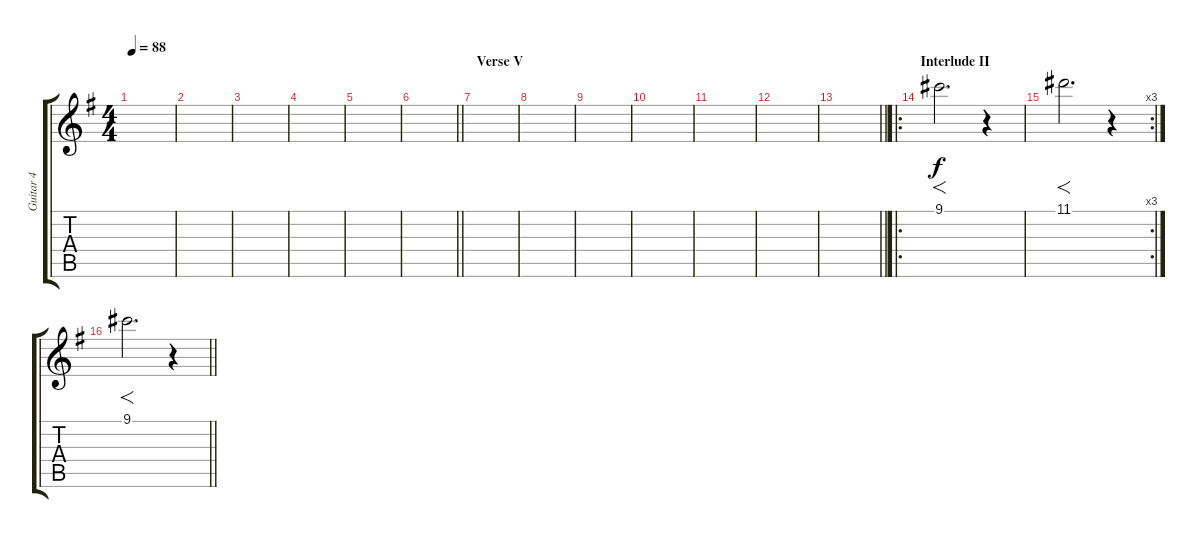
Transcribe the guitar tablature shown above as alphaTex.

\track ("Guitar 4" "Guitar 4") {instrument distortionguitar}
\staff {score tabs}
\tuning (E4 B3 G3 D3 A2 E2) {hide}
\ts (4 4)
\tempo 88
\clef g2
\ks g
|
|
|
|
|
\barLineRight lightlight
|
\section ("" "Verse V")
|
|
|
|
|
|
\barLineRight lightlight
|
\ro
\section ("" "Interlude II")
9.1.2{f d} r.4 |
\rc 3
11.1.2{f d} r.4 |
\barLineRight lightlight
9.1.2{f d} r.4
